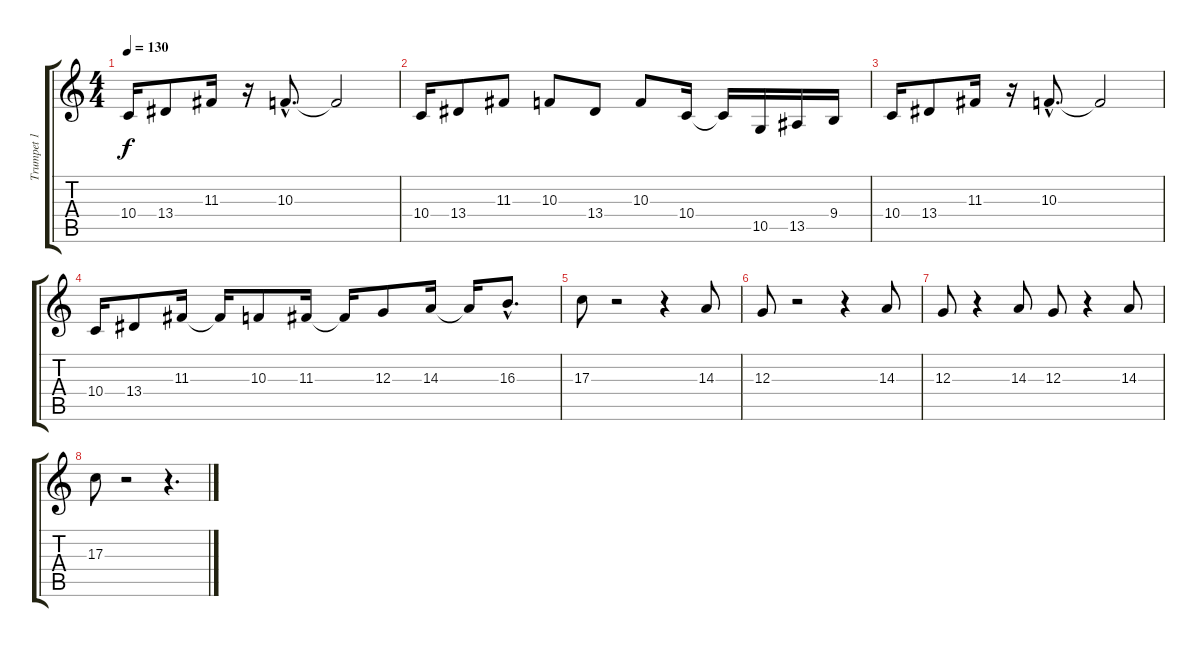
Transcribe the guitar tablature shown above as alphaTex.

\track ("Trumpet 1" "Trumpet 1") {instrument trumpet}
\staff {score tabs}
\tuning (E4 B3 G3 D3 A2 E2) {hide}
\ts (4 4)
\tempo 130
\clef g2
\ks c
10.4.16{dy f} 13.4.8 11.3.16 r.16 10.3{hac}.8{d} 10.3{t}.2 |
10.4.16 13.4.8 11.3.8 10.3.8 13.4.8 10.3.8 10.4.16 10.4{t}.16 10.5.16 13.5.16 9.4.16 |
10.4.16 13.4.8 11.3.16 r.16 10.3{hac}.8{d} 10.3{t}.2 |
10.4.16 13.4.8 11.3.16 11.3{t}.16 10.3.8 11.3.16 11.3{t}.16 12.3.8 14.3.16 14.3{t}.16 16.3{hac}.8{d} |
17.3.8 r.2 r.4 14.3.8 |
12.3.8 r.2 r.4 14.3.8 |
12.3.8 r.4 14.3.8 12.3.8 r.4 14.3.8 |
17.3.8 r.2 r.4{d}
